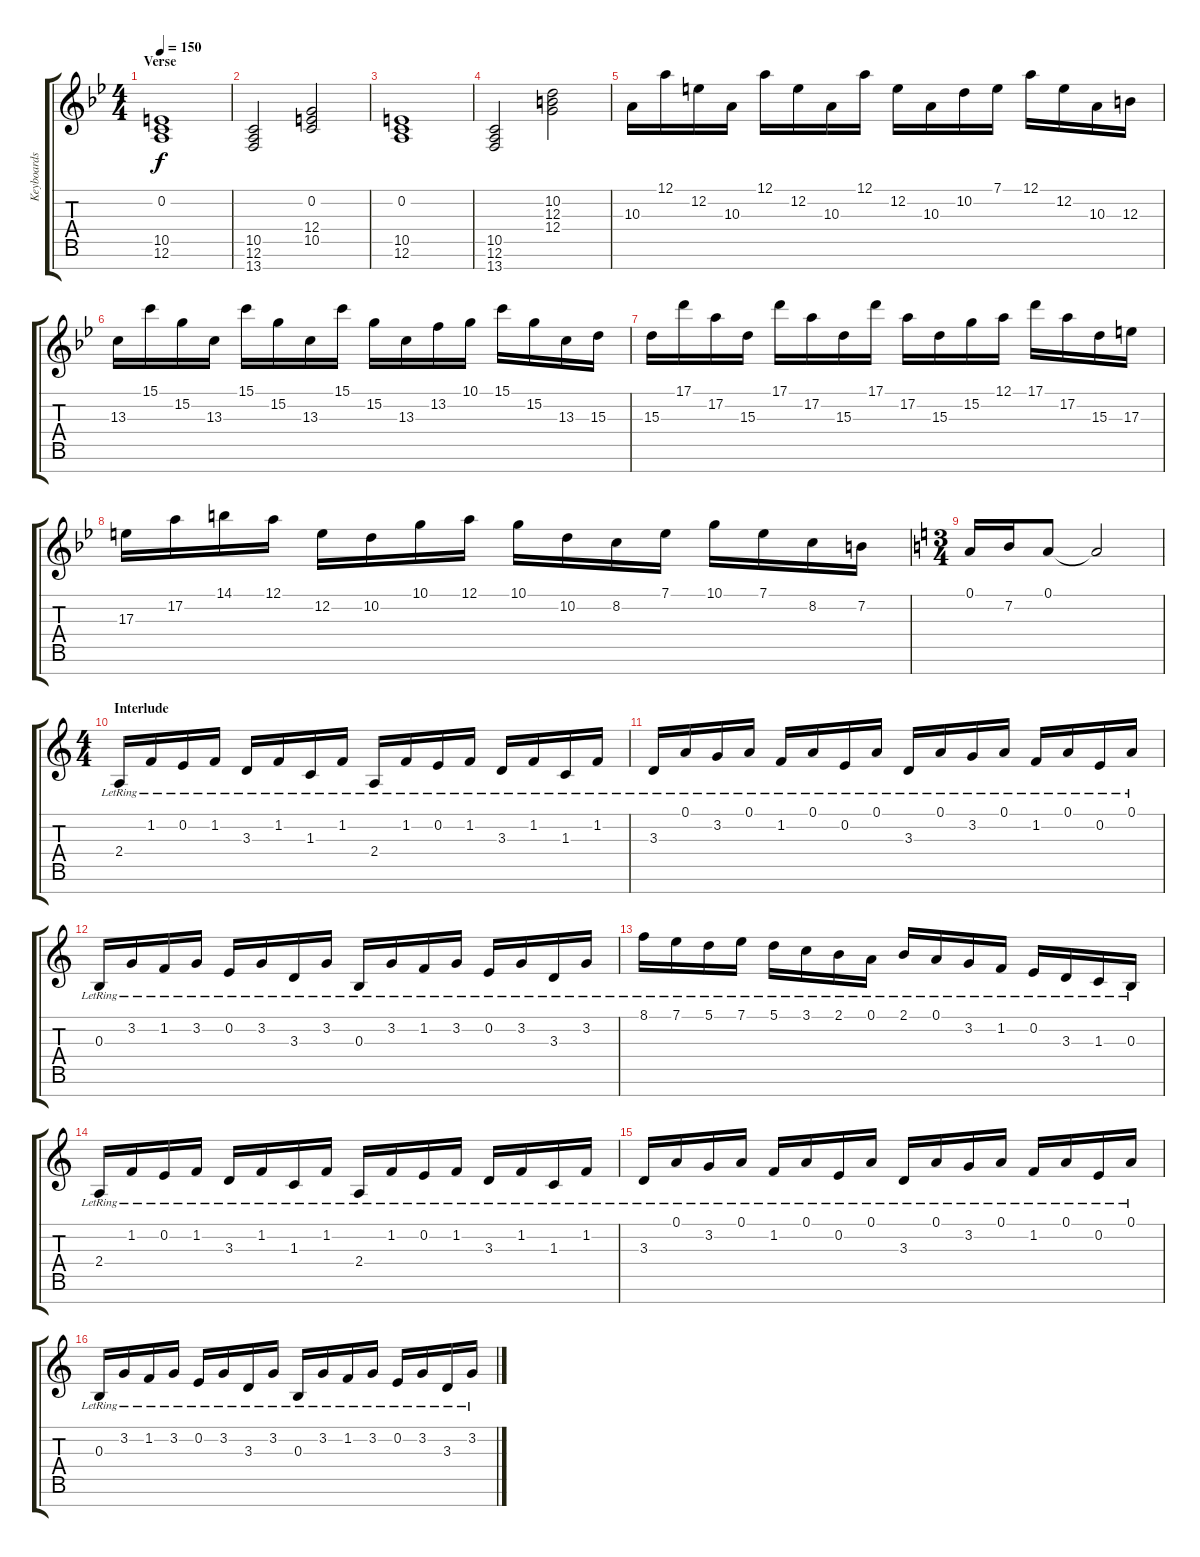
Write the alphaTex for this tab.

\track ("Keyboards 2" "Keyboards ") {instrument harpsichord}
\staff {score tabs}
\tuning (A4 E4 B3 G3 D3 A2 E2) {hide}
\ts (4 4)
\section ("" "Verse")
\tempo 150
\clef g2
\ks gminor
(0.2 10.5 12.6).1{dy f} |
(10.5 12.6 13.7).2 (0.2 12.4 10.5).2 |
(0.2 10.5 12.6).1 |
(10.5 12.6 13.7).2 (10.2 12.3 12.4).2 |
10.3.16 12.1.16 12.2.16 10.3.16 12.1.16 12.2.16 10.3.16 12.1.16 12.2.16 10.3.16 10.2.16 7.1.16 12.1.16 12.2.16 10.3.16 12.3.16 |
13.3.16 15.1.16 15.2.16 13.3.16 15.1.16 15.2.16 13.3.16 15.1.16 15.2.16 13.3.16 13.2.16 10.1.16 15.1.16 15.2.16 13.3.16 15.3.16 |
15.3.16 17.1.16 17.2.16 15.3.16 17.1.16 17.2.16 15.3.16 17.1.16 17.2.16 15.3.16 15.2.16 12.1.16 17.1.16 17.2.16 15.3.16 17.3.16 |
17.3.16 17.2.16 14.1.16 12.1.16 12.2.16 10.2.16 10.1.16 12.1.16 10.1.16 10.2.16 8.2.16 7.1.16 10.1.16 7.1.16 8.2.16 7.2.16 |
\ts (3 4)
\ks aminor
0.1.16 7.2.16 0.1.8 0.1{t}.2 |
\ts (4 4)
\section ("" "Interlude")
\ks c
2.4{lr}.16 1.2{lr}.16 0.2{lr}.16 1.2{lr}.16 3.3{lr}.16 1.2{lr}.16 1.3{lr}.16 1.2{lr}.16 2.4{lr}.16 1.2{lr}.16 0.2{lr}.16 1.2{lr}.16 3.3{lr}.16 1.2{lr}.16 1.3{lr}.16 1.2{lr}.16 |
3.3{lr}.16 0.1{lr}.16 3.2{lr}.16 0.1{lr}.16 1.2{lr}.16 0.1{lr}.16 0.2{lr}.16 0.1{lr}.16 3.3{lr}.16 0.1{lr}.16 3.2{lr}.16 0.1{lr}.16 1.2{lr}.16 0.1{lr}.16 0.2{lr}.16 0.1{lr}.16 |
0.3{lr}.16 3.2{lr}.16 1.2{lr}.16 3.2{lr}.16 0.2{lr}.16 3.2{lr}.16 3.3{lr}.16 3.2{lr}.16 0.3{lr}.16 3.2{lr}.16 1.2{lr}.16 3.2{lr}.16 0.2{lr}.16 3.2{lr}.16 3.3{lr}.16 3.2{lr}.16 |
8.1{lr}.16 7.1{lr}.16 5.1{lr}.16 7.1{lr}.16 5.1{lr}.16 3.1{lr}.16 2.1{lr}.16 0.1{lr}.16 2.1{lr}.16 0.1{lr}.16 3.2{lr}.16 1.2{lr}.16 0.2{lr}.16 3.3{lr}.16 1.3{lr}.16 0.3{lr}.16 |
2.4{lr}.16 1.2{lr}.16 0.2{lr}.16 1.2{lr}.16 3.3{lr}.16 1.2{lr}.16 1.3{lr}.16 1.2{lr}.16 2.4{lr}.16 1.2{lr}.16 0.2{lr}.16 1.2{lr}.16 3.3{lr}.16 1.2{lr}.16 1.3{lr}.16 1.2{lr}.16 |
3.3{lr}.16 0.1{lr}.16 3.2{lr}.16 0.1{lr}.16 1.2{lr}.16 0.1{lr}.16 0.2{lr}.16 0.1{lr}.16 3.3{lr}.16 0.1{lr}.16 3.2{lr}.16 0.1{lr}.16 1.2{lr}.16 0.1{lr}.16 0.2{lr}.16 0.1{lr}.16 |
0.3{lr}.16 3.2{lr}.16 1.2{lr}.16 3.2{lr}.16 0.2{lr}.16 3.2{lr}.16 3.3{lr}.16 3.2{lr}.16 0.3{lr}.16 3.2{lr}.16 1.2{lr}.16 3.2{lr}.16 0.2{lr}.16 3.2{lr}.16 3.3{lr}.16 3.2{lr}.16
